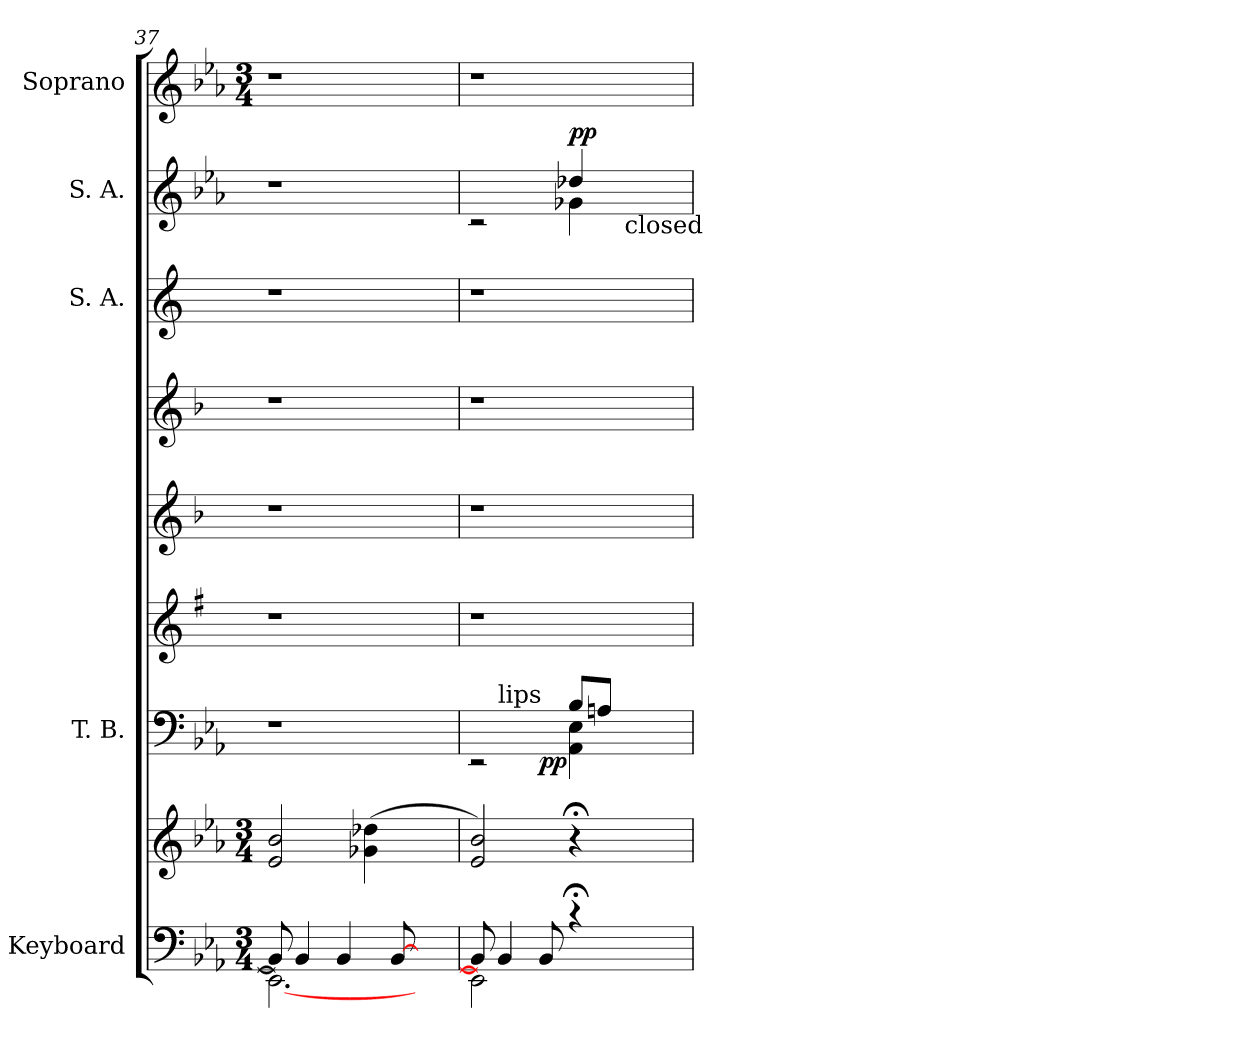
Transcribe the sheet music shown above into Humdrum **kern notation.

**kern	**kern	**kern	**dynam	**kern	**kern	**kern	**kern	**kern	**dynam	**kern
*part8	*part8	*part7	*part7	*part6	*part5	*part4	*part3	*part2	*part2	*part1
*staff9	*staff8	*staff7	*staff7	*staff6	*staff5	*staff4	*staff3	*staff2	*staff2	*staff1
*I"Keyboard	*	*I"T. B.	*	*	*	*	*I"S. A.	*I"S. A.	*	*I"Soprano
*	*	*I'T. B.	*	*	*	*	*	*I'S. A.	*	*I'S.
*clefF4	*clefG2	*clefF4	*	*clefG2	*clefG2	*clefG2	*clefG2	*clefG2	*	*clefG2
*	*	*	*	*ITrd2c4	*ITrd1c2	*ITrd1c2	*ITrd-2c-3	*	*	*
*k[b-e-a-]	*k[b-e-a-]	*k[b-e-a-]	*	*k[b-e-a-]	*k[b-e-a-]	*k[b-e-a-]	*k[b-e-a-]	*k[b-e-a-]	*	*k[b-e-a-]
*E-:	*E-:	*E-:	*	*E-:	*E-:	*E-:	*E-:	*E-:	*	*E-:
*M3/4	*M3/4	*	*	*	*	*	*	*	*	*M3/4
=37	=37	=37	=37	=37	=37	=37	=37	=37	=37	=37
*^	*	*	*	*	*	*	*	*	*	*
!	!	!	!LO:N:vis=1	!	!	!	!	!	!LO:N:vis=1	!	!LO:N:vis=1
8BB-/]	2.EE-\_	2e-/ 2b-/	1r	.	1r	1r	1r	1r	1r	.	2.r
4BB-/	.	.	.	.	.	.	.	.	.	.	.
4BB-/	.	.	.	.	.	.	.	.	.	.	.
.	.	(>4g-X\ 4dd-X\	.	.	.	.	.	.	.	.	.
[>8BB-/	.	.	.	.	.	.	.	.	.	.	.
4ryy	4ryy	4ryy	.	.	.	.	.	.	.	.	4ryy
=38	=38	=38	=38	=38	=38	=38	=38	=38	=38	=38	=38
*	*	*	*^	*	*	*	*	*	*^	*	*
!	!	!	!	!	!	!	!	!	!	!	!	!	!LO:N:vis=1
*	*	*	*^	*^	*	*	*	*	*	*	*	*	*
8BB-/]	2EE-\]	2e-/ 2b-/)	2ryy	2rEE	4.ryy	8ryy	.	1r	1r	1r	1r	2ryy	2rc	.	2.r
!	!	!	!	!	!	!LO:TX:a:t=lips	!	!	!	!	!	!	!	!	!
4BB-/	.	.	.	.	.	2..ryy	.	.	.	.	.	.	.	.	.
!	!	!	!	!	!	!	!LO:DY:b	!	!	!	!	!	!	!	!
8BB-/	.	.	.	.	2ryy	.	pp	.	.	.	.	.	.	.	.
!	!	!	!	!	!	!	!	!	!	!	!	!	!	!LO:DY:a	!
4r;<c	4ryy	4r;<	8B-/L	4AA-\ 4E-\	.	.	.	.	.	.	.	4dd-X/	4g-X\	pp	.
.	.	.	8An/J	.	.	.	.	.	.	.	.	.	.	.	.
!	!	!	!	!	!	!	!	!	!	!	!	!LO:TX:b:t=closed	!	!	!
4ryy	4ryy	4ryy	4ryy	4ryy	.	.	.	.	.	.	.	4ryy	4ryy	.	4ryy
.	.	.	.	.	8ryy	.	.	.	.	.	.	.	.	.	.
*v	*v	*	*v	*v	*v	*v	*	*	*	*	*	*v	*v	*	*
=	=	=	=	=	=	=	=	=	=	=
*-	*-	*-	*-	*-	*-	*-	*-	*-	*-	*-
